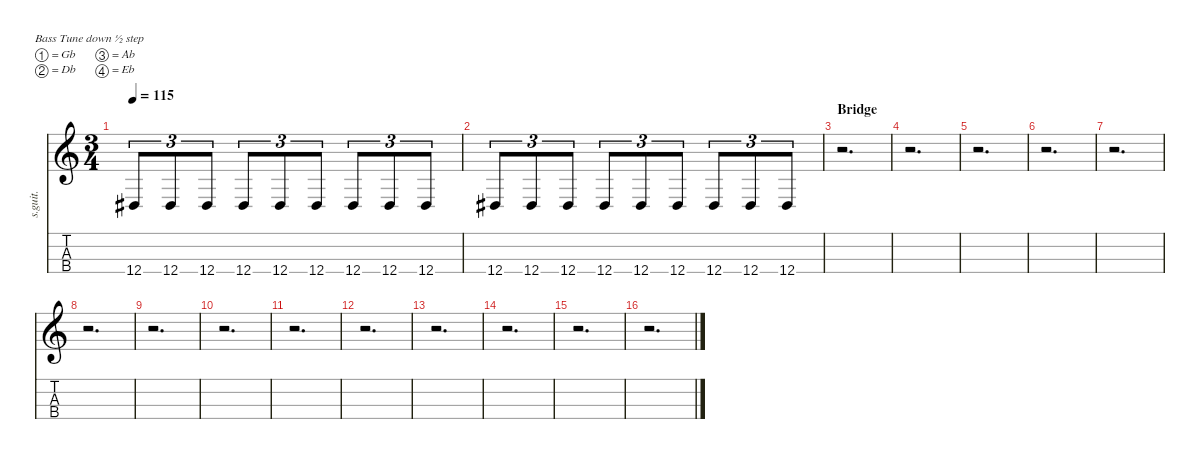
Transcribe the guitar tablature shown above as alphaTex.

\defaultSystemsLayout 4
\hideDynamics
\bracketExtendMode nobrackets
\track ("Bass" "s.guit.") {instrument electricbasspick}
\staff {score tabs}
\tuning (Gb2 Db2 Ab1 Eb1)
\ts (3 4)
\tempo 115
\clef g2
\ks c
12.4{acc #}.8{tu (3 2) dy mf beam Up} 12.4{acc #}.8{tu (3 2) beam Up} 12.4{acc #}.8{tu (3 2) beam Up} 12.4{acc #}.8{tu (3 2) beam Up} 12.4{acc #}.8{tu (3 2) beam Up} 12.4{acc #}.8{tu (3 2) beam Up} 12.4{acc #}.8{tu (3 2) beam Up} 12.4{acc #}.8{tu (3 2) beam Up} 12.4{acc #}.8{tu (3 2) beam Up} |
12.4{acc #}.8{tu (3 2) beam Up} 12.4{acc #}.8{tu (3 2) beam Up} 12.4{acc #}.8{tu (3 2) beam Up} 12.4{acc #}.8{tu (3 2) beam Up} 12.4{acc #}.8{tu (3 2) beam Up} 12.4{acc #}.8{tu (3 2) beam Up} 12.4{acc #}.8{tu (3 2) beam Up} 12.4{acc #}.8{tu (3 2) beam Up} 12.4{acc #}.8{tu (3 2) beam Up} |
\section ("" "Bridge")
r.2{d beam Down} |
r.2{d beam Down} |
r.2{d beam Down} |
r.2{d beam Down} |
r.2{d beam Down} |
r.2{d beam Down} |
r.2{d beam Down} |
r.2{d beam Down} |
r.2{d beam Down} |
r.2{d beam Down} |
r.2{d beam Down} |
r.2{d beam Down} |
r.2{d beam Down} |
r.2{d beam Down}
